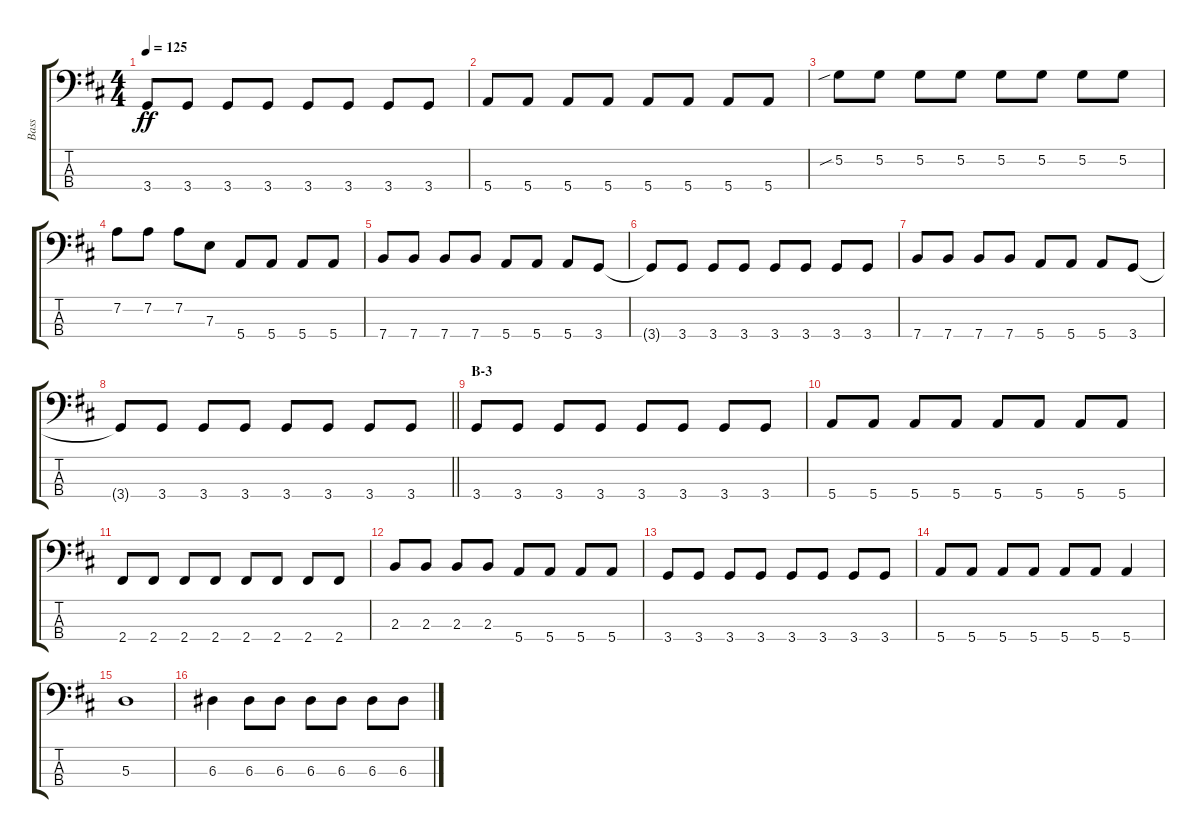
\track ("Bass" "Bass") {instrument electricbasspick}
\staff {score tabs}
\tuning (G2 D2 A1 E1) {hide}
\ts (4 4)
\tempo 125
\clef f4
\ks d
3.4.8{dy ff} 3.4.8 3.4.8 3.4.8 3.4.8 3.4.8 3.4.8 3.4.8 |
5.4.8 5.4.8 5.4.8 5.4.8 5.4.8 5.4.8 5.4.8 5.4.8 |
5.2{sib}.8 5.2.8 5.2.8 5.2.8 5.2.8 5.2.8 5.2.8 5.2.8 |
7.2.8 7.2.8 7.2.8 7.3.8 5.4.8 5.4.8 5.4.8 5.4.8 |
7.4.8 7.4.8 7.4.8 7.4.8 5.4.8 5.4.8 5.4.8 3.4.8 |
3.4{t}.8 3.4.8 3.4.8 3.4.8 3.4.8 3.4.8 3.4.8 3.4.8 |
7.4.8 7.4.8 7.4.8 7.4.8 5.4.8 5.4.8 5.4.8 3.4.8 |
\barLineRight lightlight
3.4{t}.8 3.4.8 3.4.8 3.4.8 3.4.8 3.4.8 3.4.8 3.4.8 |
\section ("" "B-3")
3.4.8 3.4.8 3.4.8 3.4.8 3.4.8 3.4.8 3.4.8 3.4.8 |
5.4.8 5.4.8 5.4.8 5.4.8 5.4.8 5.4.8 5.4.8 5.4.8 |
2.4.8 2.4.8 2.4.8 2.4.8 2.4.8 2.4.8 2.4.8 2.4.8 |
2.3.8 2.3.8 2.3.8 2.3.8 5.4.8 5.4.8 5.4.8 5.4.8 |
3.4.8 3.4.8 3.4.8 3.4.8 3.4.8 3.4.8 3.4.8 3.4.8 |
5.4.8 5.4.8 5.4.8 5.4.8 5.4.8 5.4.8 5.4.4 |
5.3.1 |
6.3.4 6.3.8 6.3.8 6.3.8 6.3.8 6.3.8 6.3.8
